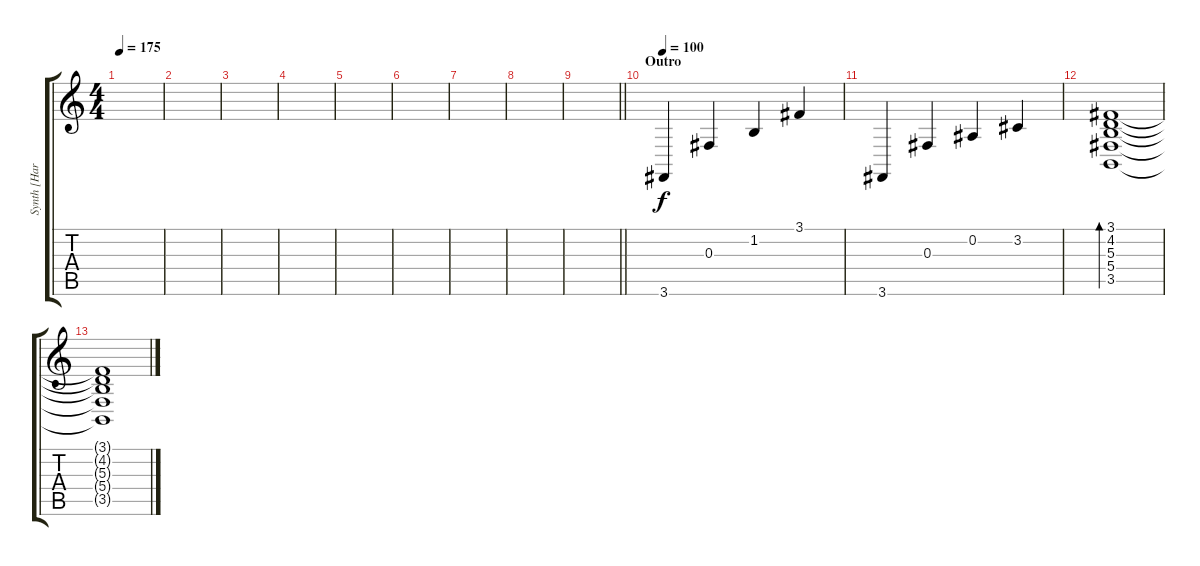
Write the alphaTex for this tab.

\track ("Synth [Harpsichord]" "Synth [Har") {instrument harpsichord}
\staff {score tabs}
\tuning (Eb4 Bb3 Gb3 Db3 Ab2 Eb2) {hide}
\ts (4 4)
\tempo 175
\clef g2
\ks c
|
|
|
|
|
|
|
|
\barLineRight lightlight
|
\section ("" "Outro")
\tempo 100
3.6.4 0.3.4 1.2.4 3.1.4 |
3.6.4 0.3.4 0.2.4 3.2.4 |
(3.1 4.2 5.3 5.4 3.5).1{bd 120} |
(3.1{t} 4.2{t} 5.3{t} 5.4{t} 3.5{t}).1
